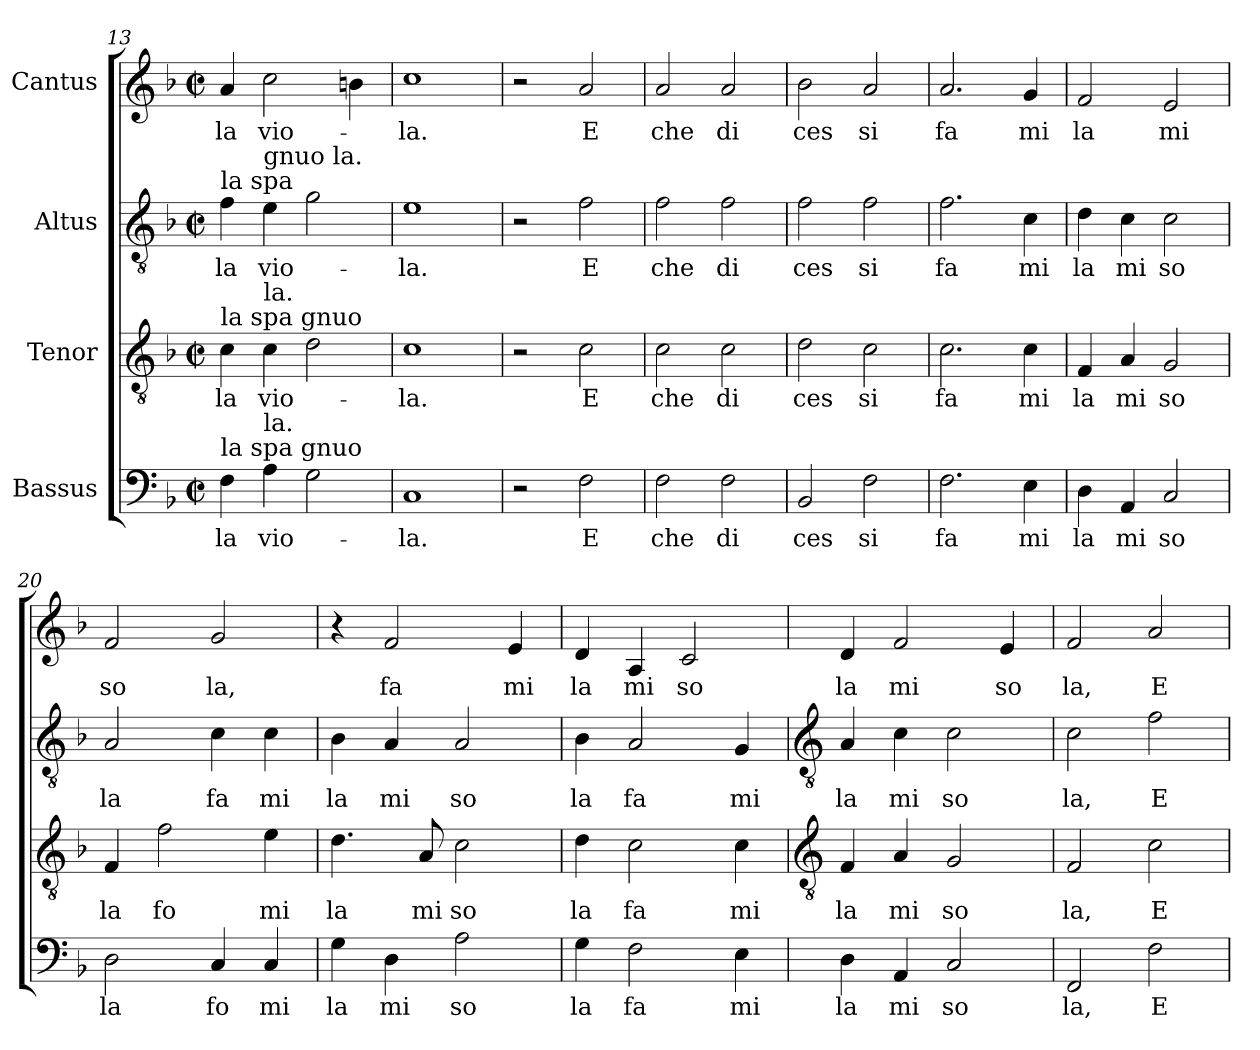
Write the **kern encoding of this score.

**kern	**text	**kern	**text	**kern	**text	**kern	**text
*part4	*part4	*part3	*part3	*part2	*part2	*part1	*part1
*staff4	*staff4	*staff3	*staff3	*staff2	*staff2	*staff1	*staff1
*I"Bassus	*	*I"Tenor	*	*I"Altus	*	*I"Cantus	*
!!LO:LB:g=z
*clefF4	*	*clefGv2	*	*clefGv2	*	*clefG2	*
*k[b-]	*	*k[b-]	*	*k[b-]	*	*k[b-]	*
*F:	*	*F:	*	*F:	*	*F:	*
*M2/2	*	*M2/2	*	*M2/2	*	*M2/2	*
*met(c|)	*	*met(c|)	*	*met(c|)	*	*met(c|)	*
=13	=13	=13	=13	=13	=13	=13	=13
!	!	!	!	!LO:TX:a:t=la spa	!	!	!
!	!	!LO:TX:a:t=la spa gnuo	!	!	!	!	!
!LO:TX:a:t=la spa gnuo	!	!	!	!	!	!	!
!	!LO:LY:b	!	!LO:LY:b	!	!LO:LY:b	!	!LO:LY:b
4F\	-la	4c\	-la	4f\	la	4a/	la
!	!	!	!	!LO:TX:a:t=gnuo la.	!	!	!
!	!	!LO:TX:a:t=la.	!	!	!	!	!
!LO:TX:a:t=la.	!	!	!	!	!	!	!
!	!LO:LY:b	!	!LO:LY:b	!	!LO:LY:b	!	!LO:LY:b
4A\	vio-	4c\	vio-	4e\	vio-	2cc\	vio-
2G\	.	2d\	.	2g\	.	.	.
.	.	.	.	.	.	4bn\	.
=14	=14	=14	=14	=14	=14	=14	=14
!	!LO:LY:b	!	!LO:LY:b	!	!LO:LY:b	!	!LO:LY:b
1C	-la.	1c	-la.	1e	-la.	1cc	-la.
=15	=15	=15	=15	=15	=15	=15	=15
2r	.	2r	.	2r	.	2r	.
!	!LO:LY:b	!	!LO:LY:b	!	!LO:LY:b	!	!LO:LY:b
2F\	E	2c\	E	2f\	E	2a/	E
=16	=16	=16	=16	=16	=16	=16	=16
!	!LO:LY:b	!	!LO:LY:b	!	!LO:LY:b	!	!LO:LY:b
2F\	che	2c\	che	2f\	che	2a/	che
!	!LO:LY:b	!	!LO:LY:b	!	!LO:LY:b	!	!LO:LY:b
2F\	di	2c\	di	2f\	di	2a/	di
=17	=17	=17	=17	=17	=17	=17	=17
!	!LO:LY:b	!	!LO:LY:b	!	!LO:LY:b	!	!LO:LY:b
2BB-/	ces	2d\	ces	2f\	ces	2b-\	ces
!	!LO:LY:b	!	!LO:LY:b	!	!LO:LY:b	!	!LO:LY:b
2F\	si	2c\	si	2f\	si	2a/	si
=18	=18	=18	=18	=18	=18	=18	=18
!	!LO:LY:b	!	!LO:LY:b	!	!LO:LY:b	!	!LO:LY:b
2.F\	fa	2.c\	fa	2.f\	fa	2.a/	fa
!	!LO:LY:b	!	!LO:LY:b	!	!LO:LY:b	!	!LO:LY:b
4E\	mi	4c\	mi	4c\	mi	4g/	mi
=19	=19	=19	=19	=19	=19	=19	=19
!	!LO:LY:b	!	!LO:LY:b	!	!LO:LY:b	!	!LO:LY:b
4D\	la	4F/	la	4d\	la	2f/	la
!	!LO:LY:b	!	!LO:LY:b	!	!LO:LY:b	!	!
4AA/	mi	4A/	mi	4c\	mi	.	.
!	!LO:LY:b	!	!LO:LY:b	!	!LO:LY:b	!	!LO:LY:b
2C/	so	2G/	so	2c\	so	2e/	mi
=20	=20	=20	=20	=20	=20	=20	=20
!	!LO:LY:b	!	!LO:LY:b	!	!LO:LY:b	!	!LO:LY:b
2D\	la	4F/	la	2A/	la	2f/	so
!	!	!	!LO:LY:b	!	!	!	!
.	.	2f\	fo	.	.	.	.
!	!LO:LY:b	!	!	!	!LO:LY:b	!	!LO:LY:b
4C/	fo	.	.	4c\	fa	2g/	la,
!	!LO:LY:b	!	!LO:LY:b	!	!LO:LY:b	!	!
4C/	mi	4e\	mi	4c\	mi	.	.
=21	=21	=21	=21	=21	=21	=21	=21
!	!LO:LY:b	!	!LO:LY:b	!	!LO:LY:b	!	!
4G\	la	4.d\	la	4B-\	la	4r	.
!	!LO:LY:b	!	!	!	!LO:LY:b	!	!LO:LY:b
4D\	mi	.	.	4A/	mi	2f/	fa
!	!	!	!LO:LY:b	!	!	!	!
.	.	8A/	mi	.	.	.	.
!	!LO:LY:b	!	!LO:LY:b	!	!LO:LY:b	!	!
2A\	so	2c\	so	2A/	so	.	.
!	!	!	!	!	!	!	!LO:LY:b
.	.	.	.	.	.	4e/	mi
=22	=22	=22	=22	=22	=22	=22	=22
!	!LO:LY:b	!	!LO:LY:b	!	!LO:LY:b	!	!LO:LY:b
4G\	la	4d\	la	4B-\	la	4d/	la
!	!LO:LY:b	!	!LO:LY:b	!	!LO:LY:b	!	!LO:LY:b
2F\	fa	2c\	fa	2A/	fa	4A/	mi
!	!	!	!	!	!	!	!LO:LY:b
.	.	.	.	.	.	2c/	so
!	!LO:LY:b	!	!LO:LY:b	!	!LO:LY:b	!	!
4E\	mi	4c\	mi	4G/	mi	.	.
!!LO:LB:g=z
=23	=23	=23	=23	=23	=23	=23	=23
*	*	*clefGv2	*	*clefGv2	*	*	*
!	!LO:LY:b	!	!LO:LY:b	!	!LO:LY:b	!	!LO:LY:b
4D\	la	4F/	la	4A/	la	4d/	la
!	!LO:LY:b	!	!LO:LY:b	!	!LO:LY:b	!	!LO:LY:b
4AA/	mi	4A/	mi	4c\	mi	2f/	mi
!	!LO:LY:b	!	!LO:LY:b	!	!LO:LY:b	!	!
2C/	so	2G/	so	2c\	so	.	.
!	!	!	!	!	!	!	!LO:LY:b
.	.	.	.	.	.	4e/	so
=24	=24	=24	=24	=24	=24	=24	=24
!	!LO:LY:b	!	!LO:LY:b	!	!LO:LY:b	!	!LO:LY:b
2FF/	la,	2F/	la,	2c\	la,	2f/	la,
!	!LO:LY:b	!	!LO:LY:b	!	!LO:LY:b	!	!LO:LY:b
2F\	E	2c\	E	2f\	E	2a/	E
=	=	=	=	=	=	=	=
*-	*-	*-	*-	*-	*-	*-	*-
